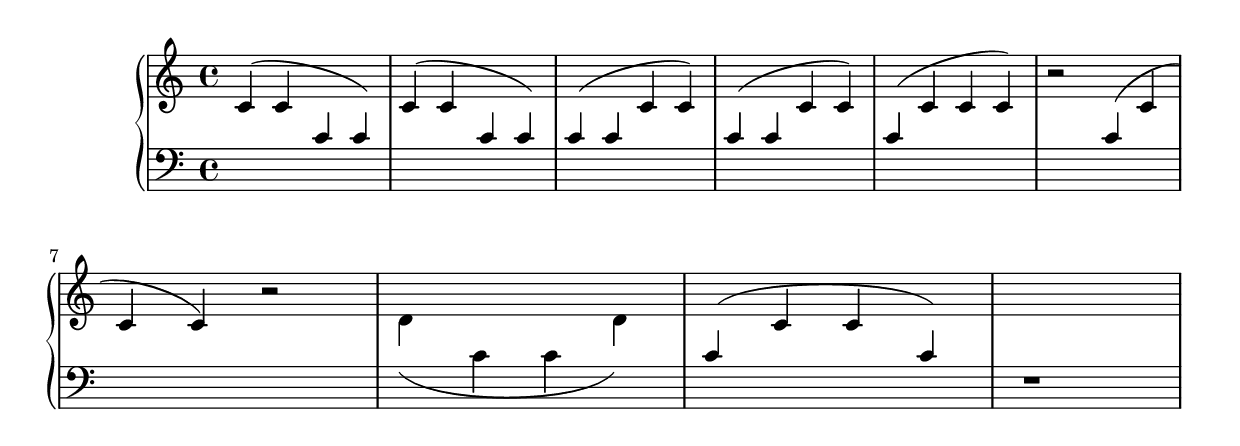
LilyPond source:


\version "2.1.22"
\header{
texidoc="
The same goes for slurs. They behave decently when broken across
linebreak.
"
}

	
\score{
	\context PianoStaff <<
	\context Staff=one \notes\relative c'{
		\stemUp \slurUp
		 c4( c \change Staff=two c  c) |
		\change Staff=one
		\stemUp \slurUp
		 c4( c \change Staff=two c  c) |
		\stemUp \slurUp
		 c4( c \change Staff=one c  c) |
		\change Staff=two
		\stemUp \slurUp
		 c4( c \change Staff=one c  c) |
		\change Staff=two
		\stemUp \slurUp
		 c4( \change Staff=one c c  c) |
		r2
		\change Staff=two
		\stemUp \slurUp
		 c4( \change Staff=one c
		   \break
		c  c)
		r2
%		\stemDown \slurDown
%		 c4( \change Staff=two c c \change Staff=one  c)
		\stemDown \slurDown
		 d4( \change Staff=two c c \change Staff=one  d)
		\change Staff=two
		\stemUp \slurUp
		 c4( \change Staff=one c c \change Staff=two  c)
		r1
	}
	\context Staff=two \notes\relative c'{
		\clef bass
		s1 s1 s1 s1 s1 s1 s1 s1 s1 s1
	}
	>>
}



